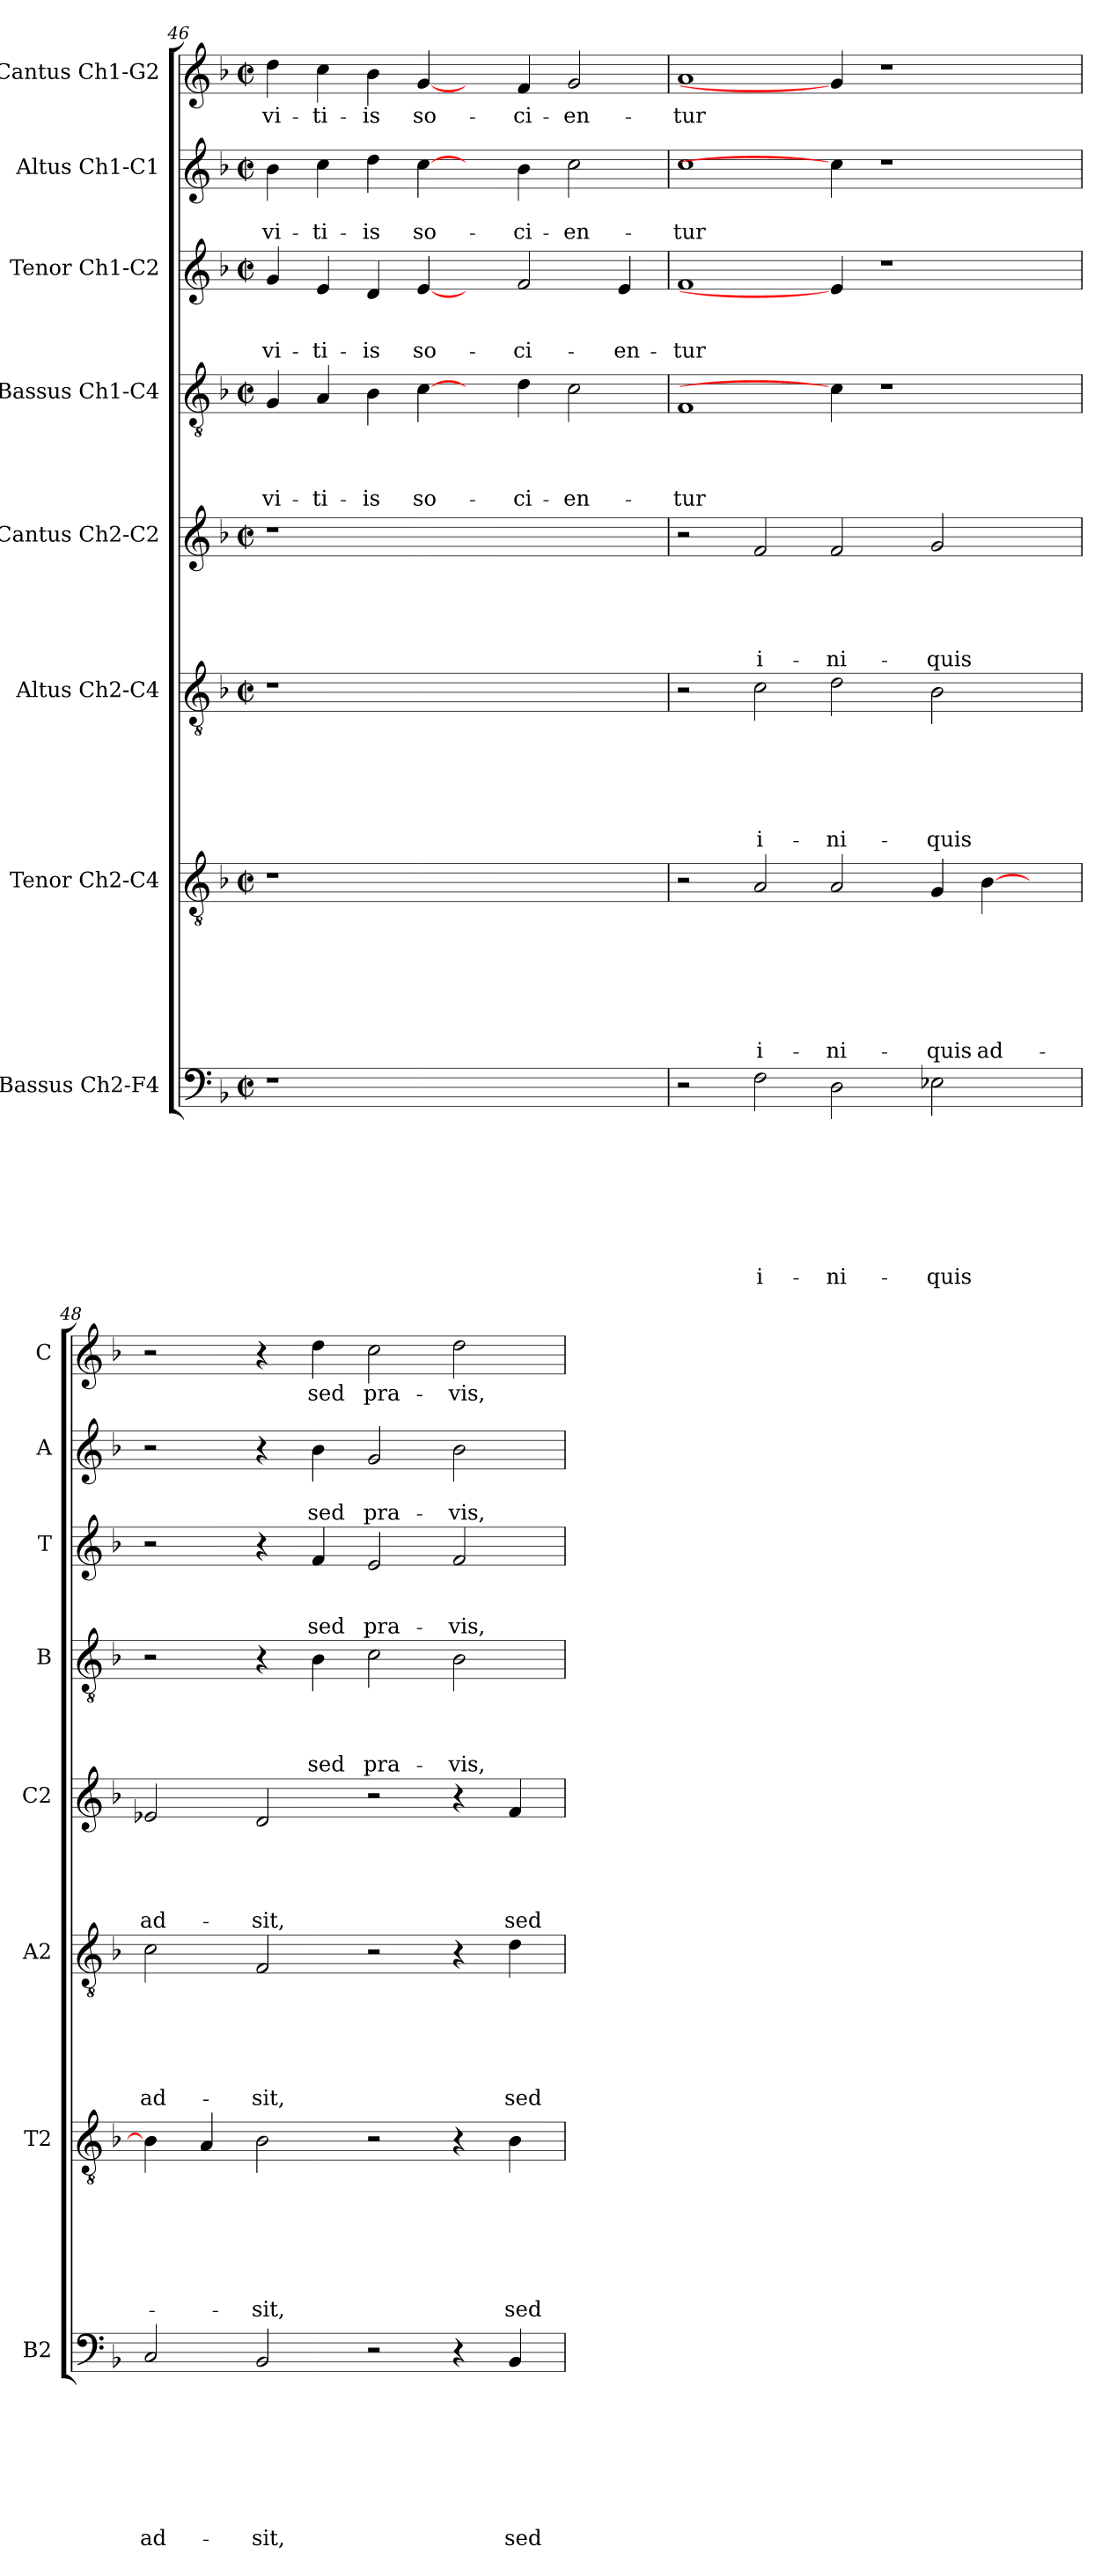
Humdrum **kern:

**kern	**text	**text	**text	**text	**text	**text	**text	**text	**kern	**text	**text	**text	**text	**text	**text	**text	**kern	**text	**text	**text	**text	**text	**text	**kern	**text	**text	**text	**text	**text	**kern	**text	**text	**text	**text	**kern	**text	**text	**text	**kern	**text	**text	**kern	**text
*part8	*part8	*part8	*part8	*part8	*part8	*part8	*part8	*part8	*part7	*part7	*part7	*part7	*part7	*part7	*part7	*part7	*part6	*part6	*part6	*part6	*part6	*part6	*part6	*part5	*part5	*part5	*part5	*part5	*part5	*part4	*part4	*part4	*part4	*part4	*part3	*part3	*part3	*part3	*part2	*part2	*part2	*part1	*part1
*staff8	*staff8	*staff8	*staff8	*staff8	*staff8	*staff8	*staff8	*staff8	*staff7	*staff7	*staff7	*staff7	*staff7	*staff7	*staff7	*staff7	*staff6	*staff6	*staff6	*staff6	*staff6	*staff6	*staff6	*staff5	*staff5	*staff5	*staff5	*staff5	*staff5	*staff4	*staff4	*staff4	*staff4	*staff4	*staff3	*staff3	*staff3	*staff3	*staff2	*staff2	*staff2	*staff1	*staff1
*I"Bassus Ch2-F4	*	*	*	*	*	*	*	*	*I"Tenor Ch2-C4	*	*	*	*	*	*	*	*I"Altus Ch2-C4	*	*	*	*	*	*	*I"Cantus Ch2-C2	*	*	*	*	*	*I"Bassus Ch1-C4	*	*	*	*	*I"Tenor Ch1-C2	*	*	*	*I"Altus Ch1-C1	*	*	*I"Cantus Ch1-G2	*
*I'B2	*	*	*	*	*	*	*	*	*I'T2	*	*	*	*	*	*	*	*I'A2	*	*	*	*	*	*	*I'C2	*	*	*	*	*	*I'B	*	*	*	*	*I'T	*	*	*	*I'A	*	*	*I'C	*
*clefF4	*	*	*	*	*	*	*	*	*clefGv2	*	*	*	*	*	*	*	*clefGv2	*	*	*	*	*	*	*clefG2	*	*	*	*	*	*clefGv2	*	*	*	*	*clefG2	*	*	*	*clefG2	*	*	*clefG2	*
*k[b-]	*	*	*	*	*	*	*	*	*k[b-]	*	*	*	*	*	*	*	*k[b-]	*	*	*	*	*	*	*k[b-]	*	*	*	*	*	*k[b-]	*	*	*	*	*k[b-]	*	*	*	*k[b-]	*	*	*k[b-]	*
*F:	*	*	*	*	*	*	*	*	*F:	*	*	*	*	*	*	*	*F:	*	*	*	*	*	*	*F:	*	*	*	*	*	*F:	*	*	*	*	*F:	*	*	*	*F:	*	*	*F:	*
*M2/2	*	*	*	*	*	*	*	*	*M2/2	*	*	*	*	*	*	*	*M2/2	*	*	*	*	*	*	*M2/2	*	*	*	*	*	*M2/2	*	*	*	*	*M2/2	*	*	*	*M2/2	*	*	*M2/2	*
*met(c|)	*	*	*	*	*	*	*	*	*met(c|)	*	*	*	*	*	*	*	*met(c|)	*	*	*	*	*	*	*met(c|)	*	*	*	*	*	*met(c|)	*	*	*	*	*met(c|)	*	*	*	*met(c|)	*	*	*met(c|)	*
=46	=46	=46	=46	=46	=46	=46	=46	=46	=46	=46	=46	=46	=46	=46	=46	=46	=46	=46	=46	=46	=46	=46	=46	=46	=46	=46	=46	=46	=46	=46	=46	=46	=46	=46	=46	=46	=46	=46	=46	=46	=46	=46	=46
!	!	!	!	!	!	!	!	!	!	!	!	!	!	!	!	!	!	!	!	!	!	!	!	!	!	!	!	!	!	!	!	!	!	!LO:LY:b	!	!	!	!LO:LY:b	!	!	!LO:LY:b	!	!LO:LY:b
1r	.	.	.	.	.	.	.	.	1r	.	.	.	.	.	.	.	1r	.	.	.	.	.	.	1r	.	.	.	.	.	4G/	.	.	.	vi-	4g/	.	.	vi-	4b-\	.	vi-	4dd\	vi-
!	!	!	!	!	!	!	!	!	!	!	!	!	!	!	!	!	!	!	!	!	!	!	!	!	!	!	!	!	!	!	!	!	!	!LO:LY:b	!	!	!	!LO:LY:b	!	!	!LO:LY:b	!	!LO:LY:b
.	.	.	.	.	.	.	.	.	.	.	.	.	.	.	.	.	.	.	.	.	.	.	.	.	.	.	.	.	.	4A/	.	.	.	-ti-	4e/	.	.	-ti-	4cc\	.	-ti-	4cc\	-ti-
!	!	!	!	!	!	!	!	!	!	!	!	!	!	!	!	!	!	!	!	!	!	!	!	!	!	!	!	!	!	!	!	!	!	!LO:LY:b	!	!	!	!LO:LY:b	!	!	!LO:LY:b	!	!LO:LY:b
.	.	.	.	.	.	.	.	.	.	.	.	.	.	.	.	.	.	.	.	.	.	.	.	.	.	.	.	.	.	4B-\	.	.	.	-is	4d/	.	.	-is	4dd\	.	-is	4b-\	-is
!	!	!	!	!	!	!	!	!	!	!	!	!	!	!	!	!	!	!	!	!	!	!	!	!	!	!	!	!	!	!	!	!	!	!LO:LY:b	!	!	!	!LO:LY:b	!	!	!LO:LY:b	!	!LO:LY:b
.	.	.	.	.	.	.	.	.	.	.	.	.	.	.	.	.	.	.	.	.	.	.	.	.	.	.	.	.	.	[4c\	.	.	.	so-	[4e/	.	.	so-	[4cc\	.	so-	[4g/	so-
1ryy	.	.	.	.	.	.	.	.	1ryy	.	.	.	.	.	.	.	1ryy	.	.	.	.	.	.	1ryy	.	.	.	.	.	4ryy	.	.	.	.	4ryy	.	.	.	4ryy	.	.	4ryy	.
!	!	!	!	!	!	!	!	!	!	!	!	!	!	!	!	!	!	!	!	!	!	!	!	!	!	!	!	!	!	!	!	!	!	!LO:LY:b	!	!	!	!LO:LY:b	!	!	!LO:LY:b	!	!LO:LY:b
.	.	.	.	.	.	.	.	.	.	.	.	.	.	.	.	.	.	.	.	.	.	.	.	.	.	.	.	.	.	4d\	.	.	.	-ci-	2f/	.	.	-ci-	4b-\	.	-ci-	4f/	-ci-
!	!	!	!	!	!	!	!	!	!	!	!	!	!	!	!	!	!	!	!	!	!	!	!	!	!	!	!	!	!	!	!	!	!	!LO:LY:b	!	!	!	!	!	!	!LO:LY:b	!	!LO:LY:b
.	.	.	.	.	.	.	.	.	.	.	.	.	.	.	.	.	.	.	.	.	.	.	.	.	.	.	.	.	.	2c\	.	.	.	-en-	.	.	.	.	2cc\	.	-en-	2g/	-en-
!	!	!	!	!	!	!	!	!	!	!	!	!	!	!	!	!	!	!	!	!	!	!	!	!	!	!	!	!	!	!	!	!	!	!	!	!	!	!LO:LY:b	!	!	!	!	!
.	.	.	.	.	.	.	.	.	.	.	.	.	.	.	.	.	.	.	.	.	.	.	.	.	.	.	.	.	.	.	.	.	.	.	4e/	.	.	-en-	.	.	.	.	.
=47	=47	=47	=47	=47	=47	=47	=47	=47	=47	=47	=47	=47	=47	=47	=47	=47	=47	=47	=47	=47	=47	=47	=47	=47	=47	=47	=47	=47	=47	=47	=47	=47	=47	=47	=47	=47	=47	=47	=47	=47	=47	=47	=47
!	!	!	!	!	!	!	!	!	!	!	!	!	!	!	!	!	!	!	!	!	!	!	!	!	!	!	!	!	!	!	!	!	!	!LO:LY:b	!	!	!	!LO:LY:b	!	!	!LO:LY:b	!	!LO:LY:b
2r	.	.	.	.	.	.	.	.	2r	.	.	.	.	.	.	.	2r	.	.	.	.	.	.	2r	.	.	.	.	.	1F	.	.	.	-tur	1f	.	.	-tur	1cc	.	-tur	1a	-tur
!	!	!	!	!	!	!	!	!LO:LY:b	!	!	!	!	!	!	!	!LO:LY:b	!	!	!	!	!	!	!LO:LY:b	!	!	!	!	!	!LO:LY:b	!	!	!	!	!	!	!	!	!	!	!	!	!	!
2F\	.	.	.	.	.	.	.	i-	2A/	.	.	.	.	.	.	i-	2c\	.	.	.	.	.	i-	2f/	.	.	.	.	i-	.	.	.	.	.	.	.	.	.	.	.	.	.	.
!	!	!	!	!	!	!	!	!LO:LY:b	!	!	!	!	!	!	!	!LO:LY:b	!	!	!	!	!	!	!LO:LY:b	!	!	!	!	!	!LO:LY:b	!	!	!	!	!	!	!	!	!	!	!	!	!	!
2D\	.	.	.	.	.	.	.	-ni-	2A/	.	.	.	.	.	.	-ni-	2d\	.	.	.	.	.	-ni-	2f/	.	.	.	.	-ni-	4c\]	.	.	.	.	4e/]	.	.	.	4cc\]	.	.	4g/]	.
.	.	.	.	.	.	.	.	.	.	.	.	.	.	.	.	.	.	.	.	.	.	.	.	.	.	.	.	.	.	1r	.	.	.	.	1r	.	.	.	1r	.	.	1r	.
!	!	!	!	!	!	!	!	!LO:LY:b	!	!	!	!	!	!	!	!LO:LY:b	!	!	!	!	!	!	!LO:LY:b	!	!	!	!	!	!LO:LY:b	!	!	!	!	!	!	!	!	!	!	!	!	!	!
2E-X\	.	.	.	.	.	.	.	-quis	4G/	.	.	.	.	.	.	-quis	2B-\	.	.	.	.	.	-quis	2g/	.	.	.	.	-quis	.	.	.	.	.	.	.	.	.	.	.	.	.	.
!	!	!	!	!	!	!	!	!	!	!	!	!	!	!	!	!LO:LY:b	!	!	!	!	!	!	!	!	!	!	!	!	!	!	!	!	!	!	!	!	!	!	!	!	!	!	!
.	.	.	.	.	.	.	.	.	[4B-\	.	.	.	.	.	.	ad-	.	.	.	.	.	.	.	.	.	.	.	.	.	.	.	.	.	.	.	.	.	.	.	.	.	.	.
4ryy	.	.	.	.	.	.	.	.	4ryy	.	.	.	.	.	.	.	4ryy	.	.	.	.	.	.	4ryy	.	.	.	.	.	.	.	.	.	.	.	.	.	.	.	.	.	.	.
!!LO:PB:g=z
=48	=48	=48	=48	=48	=48	=48	=48	=48	=48	=48	=48	=48	=48	=48	=48	=48	=48	=48	=48	=48	=48	=48	=48	=48	=48	=48	=48	=48	=48	=48	=48	=48	=48	=48	=48	=48	=48	=48	=48	=48	=48	=48	=48
!	!	!	!	!	!	!	!	!LO:LY:b	!	!	!	!	!	!	!	!	!	!	!	!	!	!	!LO:LY:b	!	!	!	!	!	!LO:LY:b	!	!	!	!	!	!	!	!	!	!	!	!	!	!
2C/	.	.	.	.	.	.	.	ad-	4B-\]	.	.	.	.	.	.	.	2c\	.	.	.	.	.	ad-	2e-X/	.	.	.	.	ad-	2r	.	.	.	.	2r	.	.	.	2r	.	.	2r	.
.	.	.	.	.	.	.	.	.	4A/	.	.	.	.	.	.	.	.	.	.	.	.	.	.	.	.	.	.	.	.	.	.	.	.	.	.	.	.	.	.	.	.	.	.
!	!	!	!	!	!	!	!	!LO:LY:b	!	!	!	!	!	!	!	!LO:LY:b	!	!	!	!	!	!	!LO:LY:b	!	!	!	!	!	!LO:LY:b	!	!	!	!	!	!	!	!	!	!	!	!	!	!
2BB-/	.	.	.	.	.	.	.	-sit,	2B-\	.	.	.	.	.	.	-sit,	2F/	.	.	.	.	.	-sit,	2d/	.	.	.	.	-sit,	4r	.	.	.	.	4r	.	.	.	4r	.	.	4r	.
!	!	!	!	!	!	!	!	!	!	!	!	!	!	!	!	!	!	!	!	!	!	!	!	!	!	!	!	!	!	!	!	!	!	!LO:LY:b	!	!	!	!LO:LY:b	!	!	!LO:LY:b	!	!LO:LY:b
.	.	.	.	.	.	.	.	.	.	.	.	.	.	.	.	.	.	.	.	.	.	.	.	.	.	.	.	.	.	4B-\	.	.	.	sed	4f/	.	.	sed	4b-\	.	sed	4dd\	sed
!	!	!	!	!	!	!	!	!	!	!	!	!	!	!	!	!	!	!	!	!	!	!	!	!	!	!	!	!	!	!	!	!	!	!LO:LY:b	!	!	!	!LO:LY:b	!	!	!LO:LY:b	!	!LO:LY:b
2r	.	.	.	.	.	.	.	.	2r	.	.	.	.	.	.	.	2r	.	.	.	.	.	.	2r	.	.	.	.	.	2c\	.	.	.	pra-	2e/	.	.	pra-	2g/	.	pra-	2cc\	pra-
!	!	!	!	!	!	!	!	!	!	!	!	!	!	!	!	!	!	!	!	!	!	!	!	!	!	!	!	!	!	!	!	!	!	!LO:LY:b	!	!	!	!LO:LY:b	!	!	!LO:LY:b	!	!LO:LY:b
4r	.	.	.	.	.	.	.	.	4r	.	.	.	.	.	.	.	4r	.	.	.	.	.	.	4r	.	.	.	.	.	2B-\	.	.	.	-vis,	2f/	.	.	-vis,	2b-\	.	-vis,	2dd\	-vis,
!	!	!	!	!	!	!	!	!LO:LY:b	!	!	!	!	!	!	!	!LO:LY:b	!	!	!	!	!	!	!LO:LY:b	!	!	!	!	!	!LO:LY:b	!	!	!	!	!	!	!	!	!	!	!	!	!	!
4BB-/	.	.	.	.	.	.	.	sed	4B-\	.	.	.	.	.	.	sed	4d\	.	.	.	.	.	sed	4f/	.	.	.	.	sed	.	.	.	.	.	.	.	.	.	.	.	.	.	.
=	=	=	=	=	=	=	=	=	=	=	=	=	=	=	=	=	=	=	=	=	=	=	=	=	=	=	=	=	=	=	=	=	=	=	=	=	=	=	=	=	=	=	=
*-	*-	*-	*-	*-	*-	*-	*-	*-	*-	*-	*-	*-	*-	*-	*-	*-	*-	*-	*-	*-	*-	*-	*-	*-	*-	*-	*-	*-	*-	*-	*-	*-	*-	*-	*-	*-	*-	*-	*-	*-	*-	*-	*-
